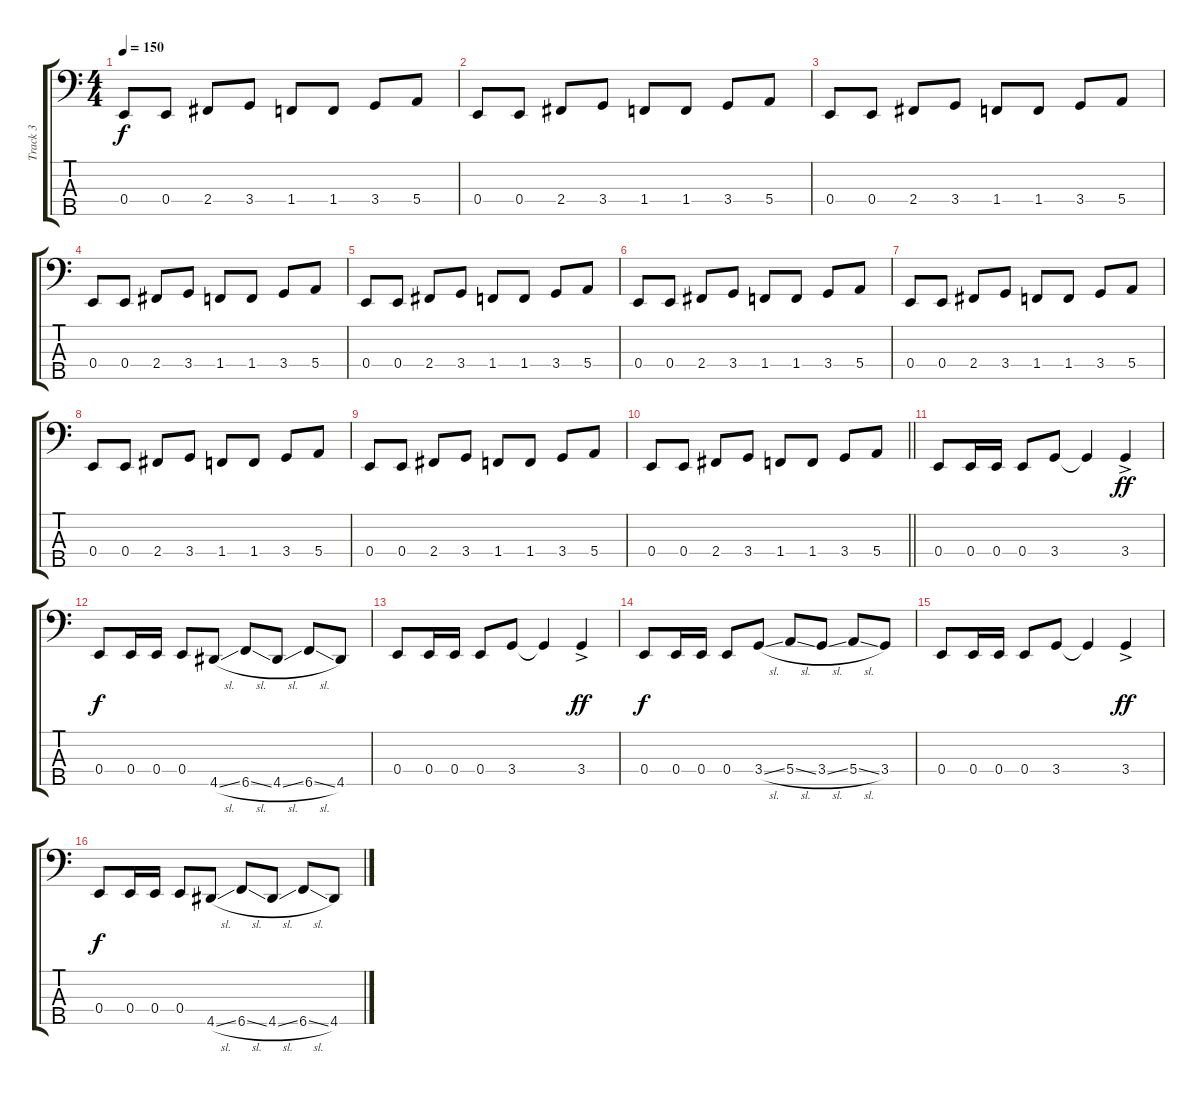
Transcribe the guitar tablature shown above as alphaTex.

\track ("Track 3" "Track 3") {instrument electricbassfinger}
\staff {score tabs}
\tuning (G2 D2 A1 E1 B0) {hide}
\ts (4 4)
\tempo 150
\clef f4
\ks c
0.4.8{dy f} 0.4.8 2.4.8 3.4.8 1.4.8 1.4.8 3.4.8 5.4.8 |
0.4.8 0.4.8 2.4.8 3.4.8 1.4.8 1.4.8 3.4.8 5.4.8 |
0.4.8 0.4.8 2.4.8 3.4.8 1.4.8 1.4.8 3.4.8 5.4.8 |
0.4.8 0.4.8 2.4.8 3.4.8 1.4.8 1.4.8 3.4.8 5.4.8 |
0.4.8 0.4.8 2.4.8 3.4.8 1.4.8 1.4.8 3.4.8 5.4.8 |
0.4.8 0.4.8 2.4.8 3.4.8 1.4.8 1.4.8 3.4.8 5.4.8 |
0.4.8 0.4.8 2.4.8 3.4.8 1.4.8 1.4.8 3.4.8 5.4.8 |
0.4.8 0.4.8 2.4.8 3.4.8 1.4.8 1.4.8 3.4.8 5.4.8 |
0.4.8 0.4.8 2.4.8 3.4.8 1.4.8 1.4.8 3.4.8 5.4.8 |
\barLineRight lightlight
0.4.8 0.4.8 2.4.8 3.4.8 1.4.8 1.4.8 3.4.8 5.4.8 |
0.4.8 0.4.16 0.4.16 0.4.8 3.4.8 3.4{t}.4 3.4{ac}.4{dy ff} |
0.4.8{dy f} 0.4.16 0.4.16 0.4.8 4.5{sl}.8 6.5{sl}.8 4.5{sl}.8 6.5{sl}.8 4.5.8 |
0.4.8 0.4.16 0.4.16 0.4.8 3.4.8 3.4{t}.4 3.4{ac}.4{dy ff} |
0.4.8{dy f} 0.4.16 0.4.16 0.4.8 3.4{sl}.8 5.4{sl}.8 3.4{sl}.8 5.4{sl}.8 3.4.8 |
0.4.8 0.4.16 0.4.16 0.4.8 3.4.8 3.4{t}.4 3.4{ac}.4{dy ff} |
0.4.8{dy f} 0.4.16 0.4.16 0.4.8 4.5{sl}.8 6.5{sl}.8 4.5{sl}.8 6.5{sl}.8 4.5.8
